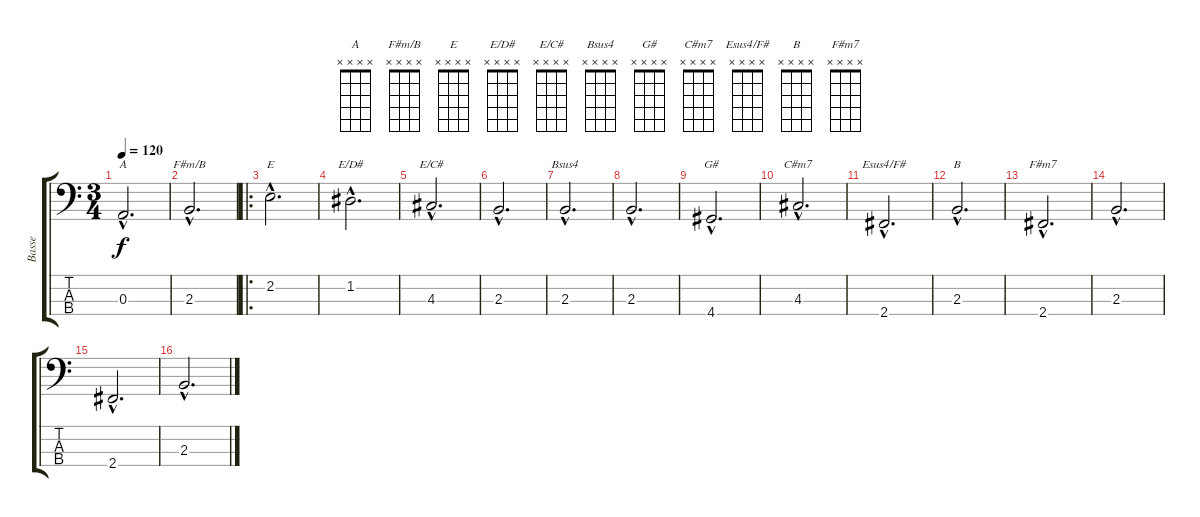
\track ("Basse" "Basse") {instrument electricbasspick}
\staff {score tabs}
\tuning (G2 D2 A1 E1) {hide}
\chord ("A" x x x x) {firstfret 0}
\chord ("F#m/B" x x x x) {firstfret 0}
\chord ("E" x x x x) {firstfret 0}
\chord ("E/D#" x x x x) {firstfret 0}
\chord ("E/C#" x x x x) {firstfret 0}
\chord ("Bsus4" x x x x) {firstfret 0}
\chord ("G#" x x x x) {firstfret 0}
\chord ("C#m7" x x x x) {firstfret 0}
\chord ("Esus4/F#" x x x x) {firstfret 0}
\chord ("B" x x x x) {firstfret 0}
\chord ("F#m7" x x x x) {firstfret 0}
\ts (3 4)
\tempo 120
\clef f4
\ks c
0.3{hac}.2{d ch "A" dy f} |
2.3{hac}.2{d ch "F#m/B"} |
\ro
2.2{hac}.2{d ch "E"} |
1.2{hac}.2{d ch "E/D#"} |
4.3{hac}.2{d ch "E/C#"} |
2.3{hac}.2{d} |
2.3{hac}.2{d ch "Bsus4"} |
2.3{hac}.2{d} |
4.4{hac}.2{d ch "G#"} |
4.3{hac}.2{d ch "C#m7"} |
2.4{hac}.2{d ch "Esus4/F#"} |
2.3{hac}.2{d ch "B"} |
2.4{hac}.2{d ch "F#m7"} |
2.3{hac}.2{d} |
2.4{hac}.2{d} |
2.3{hac}.2{d}
